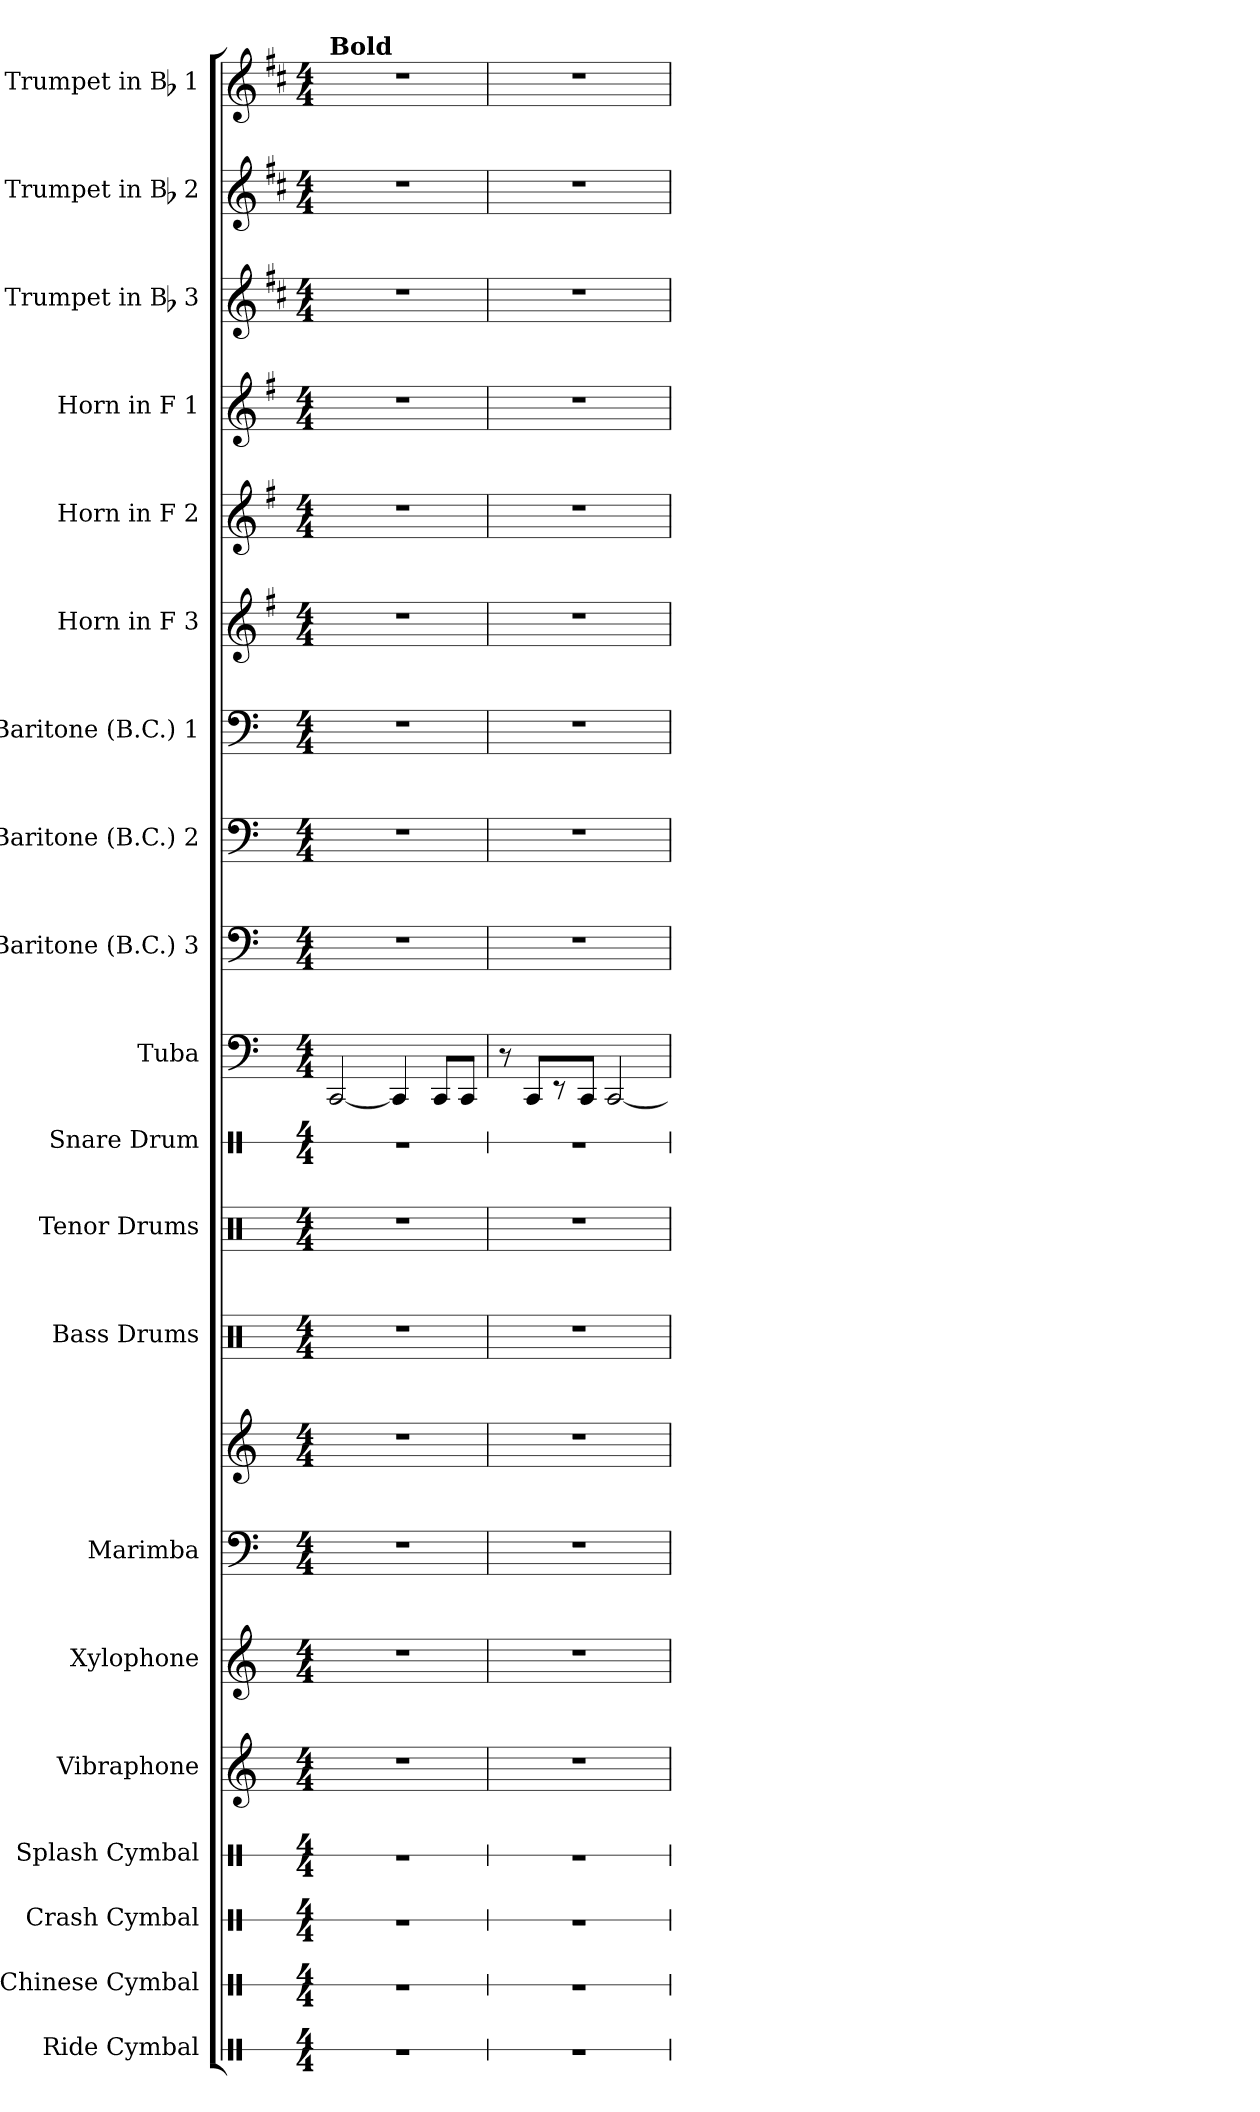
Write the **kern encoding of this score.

**kern	**kern	**kern	**kern	**kern	**kern	**kern	**kern	**kern	**kern	**kern	**kern	**kern	**kern	**kern	**kern	**kern	**kern	**kern	**kern	**kern
*part20	*part19	*part18	*part17	*part16	*part15	*part14	*part14	*part13	*part12	*part11	*part10	*part9	*part8	*part7	*part6	*part5	*part4	*part3	*part2	*part1
*staff21	*staff20	*staff19	*staff18	*staff17	*staff16	*staff15	*staff14	*staff13	*staff12	*staff11	*staff10	*staff9	*staff8	*staff7	*staff6	*staff5	*staff4	*staff3	*staff2	*staff1
*I"Ride Cymbal	*I"Chinese Cymbal	*I"Crash Cymbal	*I"Splash Cymbal	*I"Vibraphone	*I"Xylophone	*I"Marimba	*	*I"Bass Drums	*I"Tenor Drums	*I"Snare Drum	*I"Tuba	*I"Baritone (B.C.) 3	*I"Baritone (B.C.) 2	*I"Baritone (B.C.) 1	*I"Horn in F 3	*I"Horn in F 2	*I"Horn in F 1	*I"Trumpet in Bb 3	*I"Trumpet in Bb 2	*I"Trumpet in Bb 1
*I'R. Cym.	*I'Ch. Cym.	*I'Cr. Cym.	*I'Sp. Cym.	*I'Vib.	*I'Xyl.	*I'Mrm.	*	*I'BD	*I'TD	*I'SD	*I'Tuba	*I'Bar. 3	*I'Bar. 2	*I'Bar. 1	*I'Hn. 3	*I'Hn. 2	*I'Hn. 1	*	*	*
*stria1	*stria1	*stria1	*stria1	*	*	*	*	*	*	*stria1	*	*	*	*	*	*	*	*	*	*
*clefX	*clefX	*clefX	*clefX	*clefG2	*clefG2	*clefF4	*clefG2	*clefX	*clefX	*clefX	*clefF4	*clefF4	*clefF4	*clefF4	*clefG2	*clefG2	*clefG2	*clefG2	*clefG2	*clefG2
*	*	*	*	*	*ITrd-7c-12	*	*	*	*	*	*	*	*	*	*ITrd4c7	*ITrd4c7	*ITrd4c7	*ITrd1c2	*ITrd1c2	*ITrd1c2
*k[]	*k[]	*k[]	*k[]	*k[]	*k[]	*k[]	*k[]	*k[]	*k[]	*k[]	*k[]	*k[]	*k[]	*k[]	*k[]	*k[]	*k[]	*k[]	*k[]	*k[]
*M4/4	*M4/4	*M4/4	*M4/4	*M4/4	*M4/4	*M4/4	*M4/4	*M4/4	*M4/4	*M4/4	*M4/4	*M4/4	*M4/4	*M4/4	*M4/4	*M4/4	*M4/4	*M4/4	*M4/4	*M4/4
*MM168	*MM168	*MM168	*MM168	*MM168	*MM168	*MM168	*MM168	*MM168	*MM168	*MM168	*MM168	*MM168	*MM168	*MM168	*MM168	*MM168	*MM168	*MM168	*MM168	*MM168
=1	=1	=1	=1	=1	=1	=1	=1	=1	=1	=1	=1	=1	=1	=1	=1	=1	=1	=1	=1	=1
!	!	!	!	!	!	!	!	!	!	!	!	!	!	!	!	!	!	!	!	!LO:TX:a:B:t=Bold
1r	1r	1r	1r	1r	1r	1r	1r	1r	1r	1r	[2CC/	1r	1r	1r	1r	1r	1r	1r	1r	1r
.	.	.	.	.	.	.	.	.	.	.	4CC/]	.	.	.	.	.	.	.	.	.
.	.	.	.	.	.	.	.	.	.	.	8CC/L	.	.	.	.	.	.	.	.	.
.	.	.	.	.	.	.	.	.	.	.	8CC/J	.	.	.	.	.	.	.	.	.
=2	=2	=2	=2	=2	=2	=2	=2	=2	=2	=2	=2	=2	=2	=2	=2	=2	=2	=2	=2	=2
1r	1r	1r	1r	1r	1r	1r	1r	1r	1r	1r	8r	1r	1r	1r	1r	1r	1r	1r	1r	1r
.	.	.	.	.	.	.	.	.	.	.	8CC/L	.	.	.	.	.	.	.	.	.
.	.	.	.	.	.	.	.	.	.	.	8r	.	.	.	.	.	.	.	.	.
.	.	.	.	.	.	.	.	.	.	.	8CC/J	.	.	.	.	.	.	.	.	.
.	.	.	.	.	.	.	.	.	.	.	[2CC/	.	.	.	.	.	.	.	.	.
=	=	=	=	=	=	=	=	=	=	=	=	=	=	=	=	=	=	=	=	=
*-	*-	*-	*-	*-	*-	*-	*-	*-	*-	*-	*-	*-	*-	*-	*-	*-	*-	*-	*-	*-
